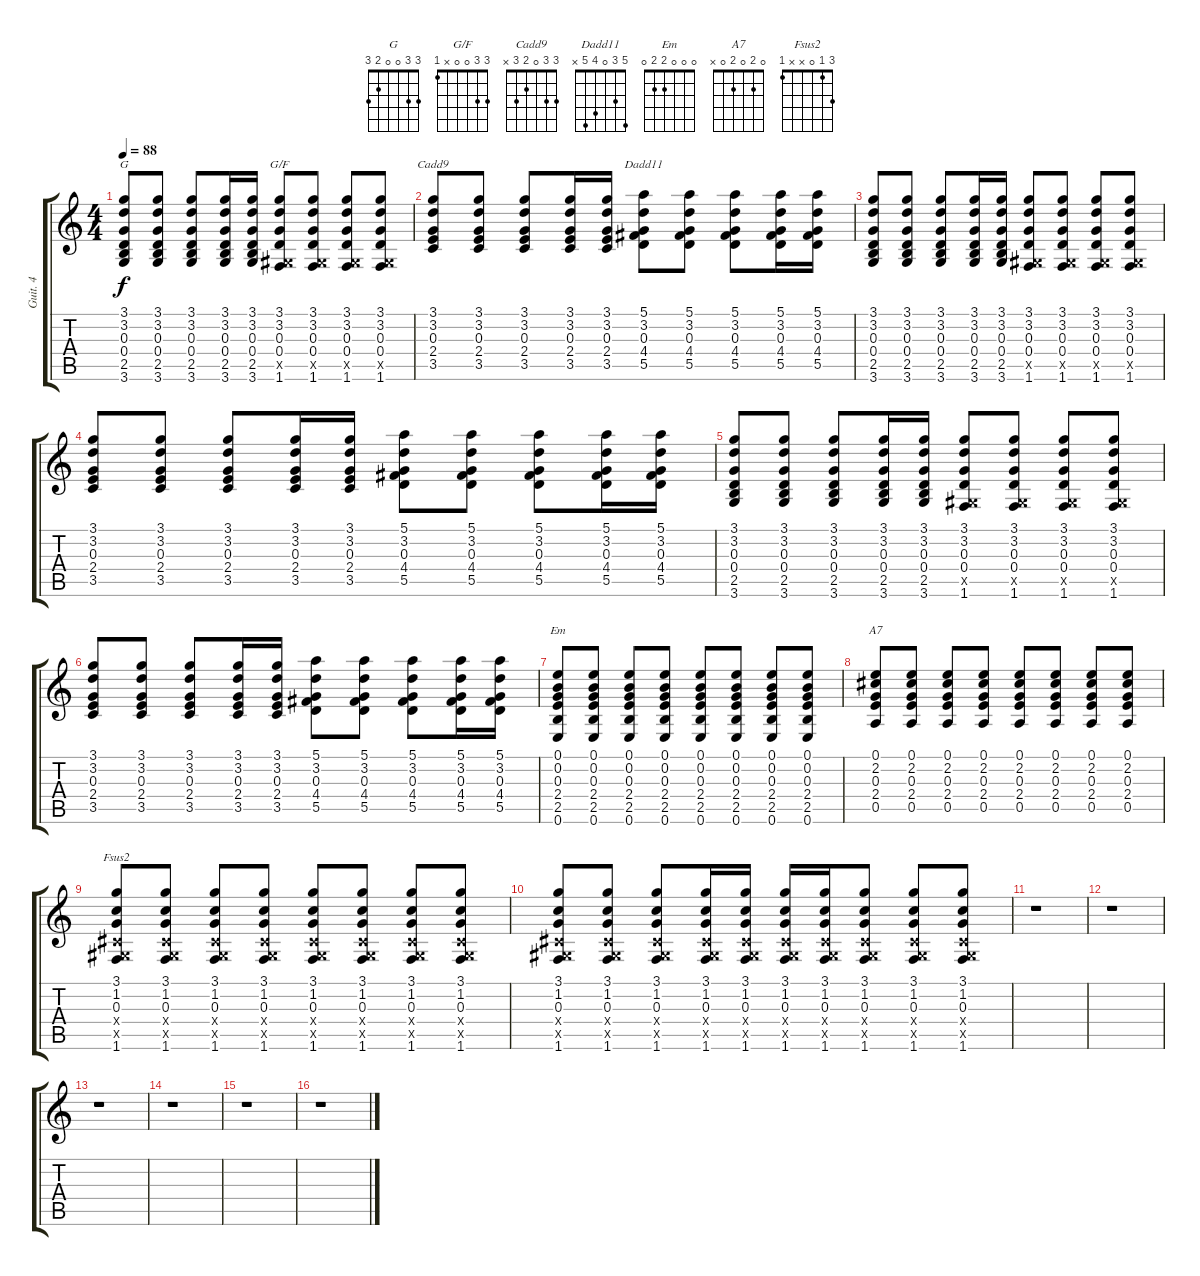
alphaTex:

\track ("Guit. 4" "Guit. 4") {instrument acousticguitarsteel}
\staff {score tabs}
\tuning (E4 B3 G3 D3 A2 E2) {hide}
\chord ("G" 3 3 0 0 2 3)
\chord ("G/F" 3 3 0 0 x 1)
\chord ("Cadd9" 3 3 0 2 3 x)
\chord ("Dadd11" 5 3 0 4 5 x)
\chord ("Em" 0 0 0 2 2 0)
\chord ("A7" 0 2 0 2 0 x)
\chord ("Fsus2" 3 1 0 x x 1)
\ts (4 4)
\tempo 88
\clef g2
\ks c
(3.1 3.2 0.3 0.4 2.5 3.6).8{ch "G" dy f instrument acousticguitarsteel} (3.1 3.2 0.3 0.4 2.5 3.6).8 (3.1 3.2 0.3 0.4 2.5 3.6).8 (3.1 3.2 0.3 0.4 2.5 3.6).16 (3.1 3.2 0.3 0.4 2.5 3.6).16 (3.1 3.2 0.3 0.4 -1.5{x} 1.6).8{ch "G/F"} (3.1 3.2 0.3 0.4 -1.5{x} 1.6).8 (3.1 3.2 0.3 0.4 -1.5{x} 1.6).8 (3.1 3.2 0.3 0.4 -1.5{x} 1.6).8 |
(3.1 3.2 0.3 2.4 3.5).8{ch "Cadd9"} (3.1 3.2 0.3 2.4 3.5).8 (3.1 3.2 0.3 2.4 3.5).8 (3.1 3.2 0.3 2.4 3.5).16 (3.1 3.2 0.3 2.4 3.5).16 (5.1 3.2 0.3 4.4 5.5).8{ch "Dadd11"} (5.1 3.2 0.3 4.4 5.5).8 (5.1 3.2 0.3 4.4 5.5).8 (5.1 3.2 0.3 4.4 5.5).16 (5.1 3.2 0.3 4.4 5.5).16 |
(3.1 3.2 0.3 0.4 2.5 3.6).8 (3.1 3.2 0.3 0.4 2.5 3.6).8 (3.1 3.2 0.3 0.4 2.5 3.6).8 (3.1 3.2 0.3 0.4 2.5 3.6).16 (3.1 3.2 0.3 0.4 2.5 3.6).16 (3.1 3.2 0.3 0.4 -1.5{x} 1.6).8 (3.1 3.2 0.3 0.4 -1.5{x} 1.6).8 (3.1 3.2 0.3 0.4 -1.5{x} 1.6).8 (3.1 3.2 0.3 0.4 -1.5{x} 1.6).8 |
(3.1 3.2 0.3 2.4 3.5).8 (3.1 3.2 0.3 2.4 3.5).8 (3.1 3.2 0.3 2.4 3.5).8 (3.1 3.2 0.3 2.4 3.5).16 (3.1 3.2 0.3 2.4 3.5).16 (5.1 3.2 0.3 4.4 5.5).8 (5.1 3.2 0.3 4.4 5.5).8 (5.1 3.2 0.3 4.4 5.5).8 (5.1 3.2 0.3 4.4 5.5).16 (5.1 3.2 0.3 4.4 5.5).16 |
(3.1 3.2 0.3 0.4 2.5 3.6).8 (3.1 3.2 0.3 0.4 2.5 3.6).8 (3.1 3.2 0.3 0.4 2.5 3.6).8 (3.1 3.2 0.3 0.4 2.5 3.6).16 (3.1 3.2 0.3 0.4 2.5 3.6).16 (3.1 3.2 0.3 0.4 -1.5{x} 1.6).8 (3.1 3.2 0.3 0.4 -1.5{x} 1.6).8 (3.1 3.2 0.3 0.4 -1.5{x} 1.6).8 (3.1 3.2 0.3 0.4 -1.5{x} 1.6).8 |
(3.1 3.2 0.3 2.4 3.5).8 (3.1 3.2 0.3 2.4 3.5).8 (3.1 3.2 0.3 2.4 3.5).8 (3.1 3.2 0.3 2.4 3.5).16 (3.1 3.2 0.3 2.4 3.5).16 (5.1 3.2 0.3 4.4 5.5).8 (5.1 3.2 0.3 4.4 5.5).8 (5.1 3.2 0.3 4.4 5.5).8 (5.1 3.2 0.3 4.4 5.5).16 (5.1 3.2 0.3 4.4 5.5).16 |
(0.1 0.2 0.3 2.4 2.5 0.6).8{ch "Em"} (0.1 0.2 0.3 2.4 2.5 0.6).8 (0.1 0.2 0.3 2.4 2.5 0.6).8 (0.1 0.2 0.3 2.4 2.5 0.6).8 (0.1 0.2 0.3 2.4 2.5 0.6).8 (0.1 0.2 0.3 2.4 2.5 0.6).8 (0.1 0.2 0.3 2.4 2.5 0.6).8 (0.1 0.2 0.3 2.4 2.5 0.6).8 |
(0.1 2.2 0.3 2.4 0.5).8{ch "A7"} (0.1 2.2 0.3 2.4 0.5).8 (0.1 2.2 0.3 2.4 0.5).8 (0.1 2.2 0.3 2.4 0.5).8 (0.1 2.2 0.3 2.4 0.5).8 (0.1 2.2 0.3 2.4 0.5).8 (0.1 2.2 0.3 2.4 0.5).8 (0.1 2.2 0.3 2.4 0.5).8 |
(3.1 1.2 0.3 -1.4{x} -1.5{x} 1.6).8{ch "Fsus2"} (3.1 1.2 0.3 -1.4{x} -1.5{x} 1.6).8 (3.1 1.2 0.3 -1.4{x} -1.5{x} 1.6).8 (3.1 1.2 0.3 -1.4{x} -1.5{x} 1.6).8 (3.1 1.2 0.3 -1.4{x} -1.5{x} 1.6).8 (3.1 1.2 0.3 -1.4{x} -1.5{x} 1.6).8 (3.1 1.2 0.3 -1.4{x} -1.5{x} 1.6).8 (3.1 1.2 0.3 -1.4{x} -1.5{x} 1.6).8 |
(3.1 1.2 0.3 -1.4{x} -1.5{x} 1.6).8 (3.1 1.2 0.3 -1.4{x} -1.5{x} 1.6).8 (3.1 1.2 0.3 -1.4{x} -1.5{x} 1.6).8 (3.1 1.2 0.3 -1.4{x} -1.5{x} 1.6).16 (3.1 1.2 0.3 -1.4{x} -1.5{x} 1.6).16 (3.1 1.2 0.3 -1.4{x} -1.5{x} 1.6).16 (3.1 1.2 0.3 -1.4{x} -1.5{x} 1.6).16 (3.1 1.2 0.3 -1.4{x} -1.5{x} 1.6).8 (3.1 1.2 0.3 -1.4{x} -1.5{x} 1.6).8 (3.1 1.2 0.3 -1.4{x} -1.5{x} 1.6).8 |
r.1 |
r.1 |
r.1 |
r.1 |
r.1 |
r.1
